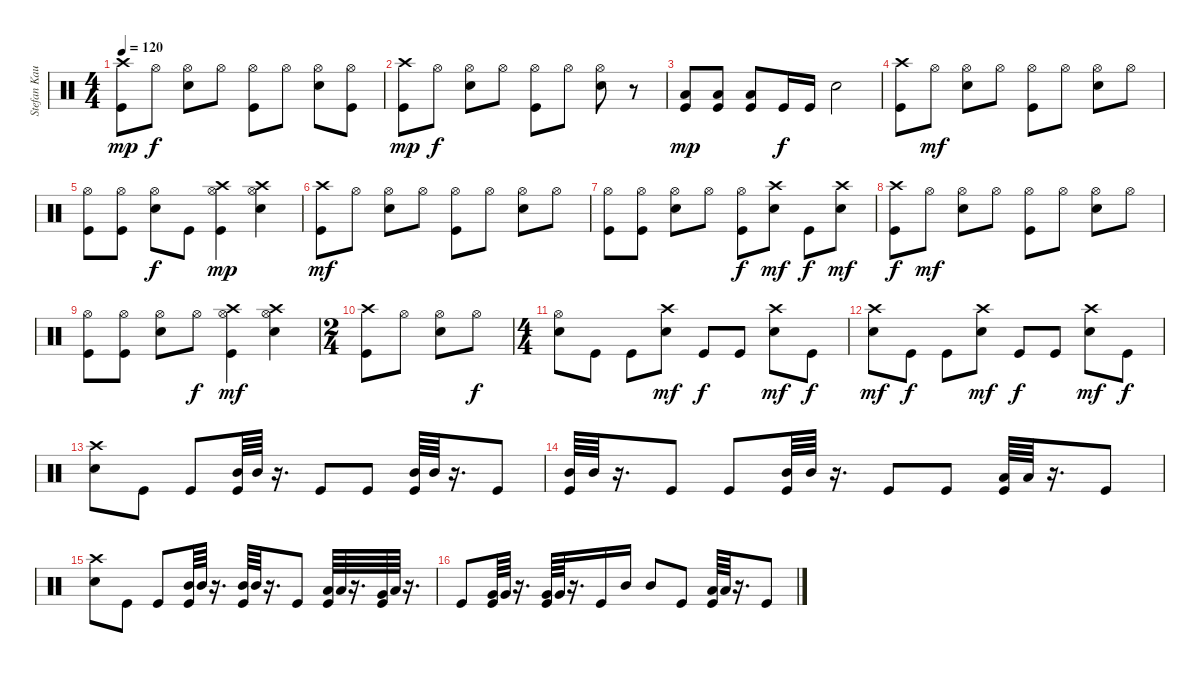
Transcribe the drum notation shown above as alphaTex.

\track ("Stefan Kaufmann " "Stefan Kau") {instrument percussion}
\staff {score}
\articulation defaults
\ts (4 4)
\tempo 120
\clef neutral
\ks c
("Crash high (hit)" "Kick (hit)").8{dy mp} "Hi-Hat (open)".8{dy f} ("Hi-Hat (open)" "Snare (hit) 2").8 "Hi-Hat (open)".8 ("Hi-Hat (open)" "Kick (hit)").8 "Hi-Hat (open)".8 ("Hi-Hat (open)" "Snare (hit) 2").8 ("Hi-Hat (open)" "Kick (hit)").8 |
("Crash high (hit)" "Kick (hit)").8{dy mp} "Hi-Hat (open)".8{dy f} ("Hi-Hat (open)" "Snare (hit) 2").8 "Hi-Hat (open)".8 ("Hi-Hat (open)" "Kick (hit)").8 "Hi-Hat (open)".8 ("Hi-Hat (open)" "Snare (hit) 2").8 r.8 |
("Low Floor Tom (hit)" "Kick (hit)").8{dy mp} ("Low Floor Tom (hit)" "Kick (hit)").8 ("Low Floor Tom (hit)" "Kick (hit)").8 "Kick (hit)".16{dy f} "Kick (hit)".16 "Snare (hit) 2".2 |
("Crash high (hit)" "Kick (hit)").8 "Hi-Hat (open)".8{dy mf} ("Hi-Hat (open)" "Snare (hit) 2").8 "Hi-Hat (open)".8 ("Hi-Hat (open)" "Kick (hit)").8 "Hi-Hat (open)".8 ("Hi-Hat (open)" "Snare (hit) 2").8 "Hi-Hat (open)".8 |
("Hi-Hat (open)" "Kick (hit)").8 ("Hi-Hat (open)" "Kick (hit)").8 ("Hi-Hat (open)" "Snare (hit) 2").8{dy f} "Kick (hit)".8 ("Hi-Hat (open)" "Kick (hit)" "Crash high (hit)").4{dy mp} ("Hi-Hat (open)" "Snare (hit) 2" "Crash high (hit)").4 |
("Crash high (hit)" "Kick (hit)").8{dy mf} "Hi-Hat (open)".8 ("Hi-Hat (open)" "Snare (hit) 2").8 "Hi-Hat (open)".8 ("Hi-Hat (open)" "Kick (hit)").8 "Hi-Hat (open)".8 ("Hi-Hat (open)" "Snare (hit) 2").8 "Hi-Hat (open)".8 |
("Hi-Hat (open)" "Kick (hit)").8 ("Hi-Hat (open)" "Kick (hit)").8 ("Hi-Hat (open)" "Snare (hit) 2").8 "Hi-Hat (open)".8 ("Hi-Hat (open)" "Kick (hit)").8{dy f} ("Snare (hit) 2" "Crash high (hit)").8{dy mf} "Kick (hit)".8{dy f} ("Snare (hit) 2" "Crash high (hit)").8{dy mf} |
("Crash high (hit)" "Kick (hit)").8{dy f} "Hi-Hat (open)".8{dy mf} ("Hi-Hat (open)" "Snare (hit) 2").8 "Hi-Hat (open)".8 ("Hi-Hat (open)" "Kick (hit)").8 "Hi-Hat (open)".8 ("Hi-Hat (open)" "Snare (hit) 2").8 "Hi-Hat (open)".8 |
("Hi-Hat (open)" "Kick (hit)").8 ("Hi-Hat (open)" "Kick (hit)").8 ("Hi-Hat (open)" "Snare (hit) 2").8 "Hi-Hat (open)".8{dy f} ("Hi-Hat (open)" "Kick (hit)" "Crash high (hit)").4{dy mf} ("Hi-Hat (open)" "Snare (hit) 2" "Crash high (hit)").4 |
\ts (2 4)
("Crash high (hit)" "Kick (hit)").8 "Hi-Hat (open)".8 ("Hi-Hat (open)" "Snare (hit) 2").8 "Hi-Hat (open)".8{dy f} |
\ts (4 4)
("Hi-Hat (open)" "Snare (hit) 2").8 "Kick (hit)".8 "Kick (hit)".8 ("Crash high (hit)" "Snare (hit) 2").8{dy mf} "Kick (hit)".8{dy f} "Kick (hit)".8 ("Crash high (hit)" "Snare (hit) 2").8{dy mf} "Kick (hit)".8{dy f} |
("Crash high (hit)" "Snare (hit) 2").8{dy mf} "Kick (hit)".8{dy f} "Kick (hit)".8 ("Crash high (hit)" "Snare (hit) 2").8{dy mf} "Kick (hit)".8{dy f} "Kick (hit)".8 ("Crash high (hit)" "Snare (hit) 2").8{dy mf} "Kick (hit)".8{dy f} |
("Crash high (hit)" "Snare (hit) 2").8 "Kick (hit)".8 "Kick (hit)".8 ("Mid Tom (hit)" "Kick (hit)").64 "Mid Tom (hit)".64 r.16{d} "Kick (hit)".8 "Kick (hit)".8 ("Mid Tom (hit)" "Kick (hit)").64 "Mid Tom (hit)".64 r.16{d} "Kick (hit)".8 |
("Mid Tom (hit)" "Kick (hit)").64 "Mid Tom (hit)".64 r.16{d} "Kick (hit)".8 "Kick (hit)".8 ("Mid Tom (hit)" "Kick (hit)").64 "Mid Tom (hit)".64 r.16{d} "Kick (hit)".8 "Kick (hit)".8 ("Low Tom (hit)" "Kick (hit)").64 "Low Tom (hit)".64 r.16{d} "Kick (hit)".8 |
("Crash high (hit)" "Snare (hit) 2").8 "Kick (hit)".8 "Kick (hit)".8 ("Mid Tom (hit)" "Kick (hit)").64 "Mid Tom (hit)".64 r.16{d} ("Mid Tom (hit)" "Kick (hit)").64 "Mid Tom (hit)".64 r.16{d} "Kick (hit)".8 ("Low Tom (hit)" "Kick (hit)").64 "Low Tom (hit)".64 r.16{d} ("Very Low Tom (hit)" "Kick (hit)").64 "Low Tom (hit)".64 r.16{d} |
"Kick (hit)".8 ("Very Low Tom (hit)" "Kick (hit)").64 "Very Low Tom (hit)".64 r.16{d} ("Very Low Tom (hit)" "Kick (hit)").64 "Very Low Tom (hit)".64 r.16{d} "Kick (hit)".16 "Mid Tom (hit)".16 "Mid Tom (hit)".8 "Kick (hit)".8 ("Low Tom (hit)" "Kick (hit)").64 "Low Tom (hit)".64 r.16{d} "Kick (hit)".8
